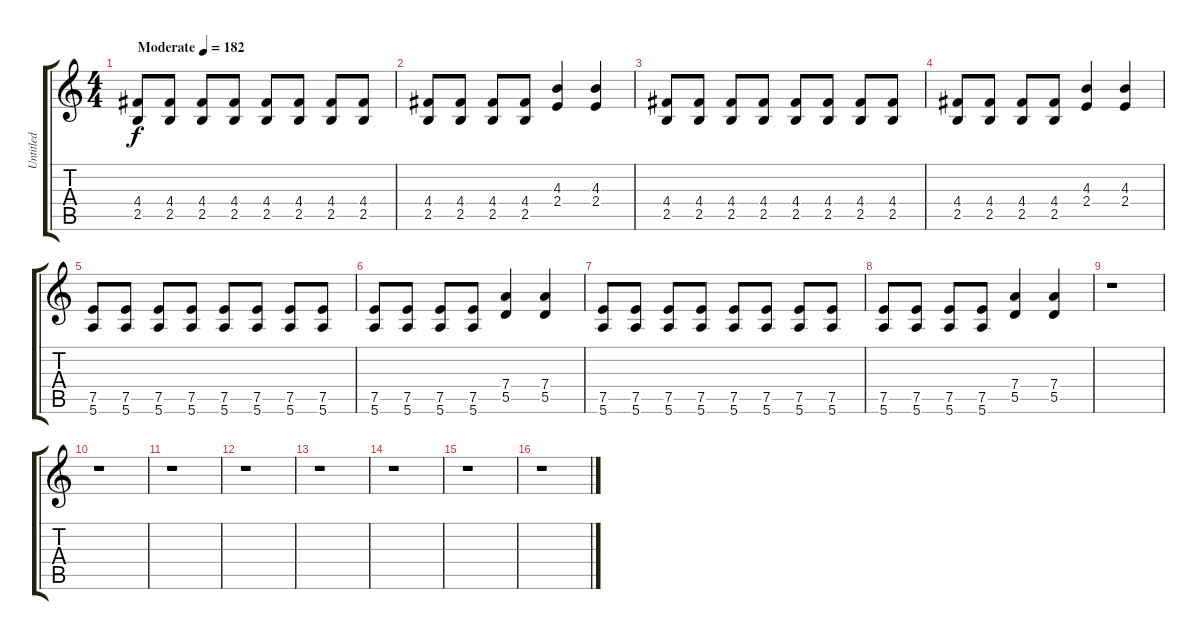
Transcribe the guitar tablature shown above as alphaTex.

\track ("Untitled" "Untitled") {instrument distortionguitar}
\staff {score tabs}
\tuning (E4 B3 G3 D3 A2 E2) {hide}
\ts (4 4)
\tempo (182 "Moderate")
\clef g2
\ks c
(4.4 2.5).8{dy f instrument distortionguitar} (4.4 2.5).8 (4.4 2.5).8 (4.4 2.5).8 (4.4 2.5).8 (4.4 2.5).8 (4.4 2.5).8 (4.4 2.5).8 |
(4.4 2.5).8 (4.4 2.5).8 (4.4 2.5).8 (4.4 2.5).8 (4.3 2.4).4 (4.3 2.4).4 |
(4.4 2.5).8 (4.4 2.5).8 (4.4 2.5).8 (4.4 2.5).8 (4.4 2.5).8 (4.4 2.5).8 (4.4 2.5).8 (4.4 2.5).8 |
(4.4 2.5).8 (4.4 2.5).8 (4.4 2.5).8 (4.4 2.5).8 (4.3 2.4).4 (4.3 2.4).4 |
(7.5 5.6).8 (7.5 5.6).8 (7.5 5.6).8 (7.5 5.6).8 (7.5 5.6).8 (7.5 5.6).8 (7.5 5.6).8 (7.5 5.6).8 |
(7.5 5.6).8 (7.5 5.6).8 (7.5 5.6).8 (7.5 5.6).8 (7.4 5.5).4 (7.4 5.5).4 |
(7.5 5.6).8 (7.5 5.6).8 (7.5 5.6).8 (7.5 5.6).8 (7.5 5.6).8 (7.5 5.6).8 (7.5 5.6).8 (7.5 5.6).8 |
(7.5 5.6).8 (7.5 5.6).8 (7.5 5.6).8 (7.5 5.6).8 (7.4 5.5).4 (7.4 5.5).4 |
r.1 |
r.1 |
r.1 |
r.1 |
r.1 |
r.1 |
r.1 |
r.1
